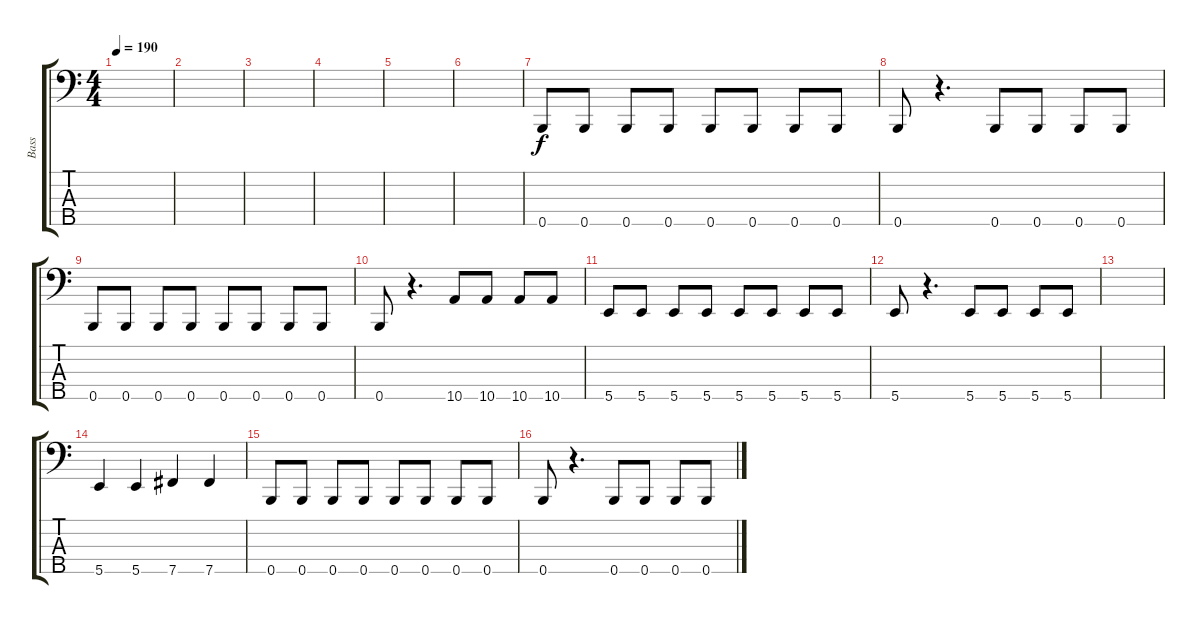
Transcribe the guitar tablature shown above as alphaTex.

\track ("Bass" "Bass") {instrument electricbasspick}
\staff {score tabs}
\tuning (Ab2 E2 B1 Gb1 B0) {hide}
\ts (4 4)
\tempo 190
\clef f4
\ks c
|
|
|
|
|
|
0.5.8 0.5.8 0.5.8 0.5.8 0.5.8 0.5.8 0.5.8 0.5.8 |
0.5.8 r.4{d} 0.5.8 0.5.8 0.5.8 0.5.8 |
0.5.8 0.5.8 0.5.8 0.5.8 0.5.8 0.5.8 0.5.8 0.5.8 |
0.5.8 r.4{d} 10.5.8 10.5.8 10.5.8 10.5.8 |
5.5.8 5.5.8 5.5.8 5.5.8 5.5.8 5.5.8 5.5.8 5.5.8 |
5.5.8 r.4{d} 5.5.8 5.5.8 5.5.8 5.5.8 |
|
5.5.4 5.5.4 7.5.4 7.5.4 |
0.5.8 0.5.8 0.5.8 0.5.8 0.5.8 0.5.8 0.5.8 0.5.8 |
0.5.8 r.4{d} 0.5.8 0.5.8 0.5.8 0.5.8
